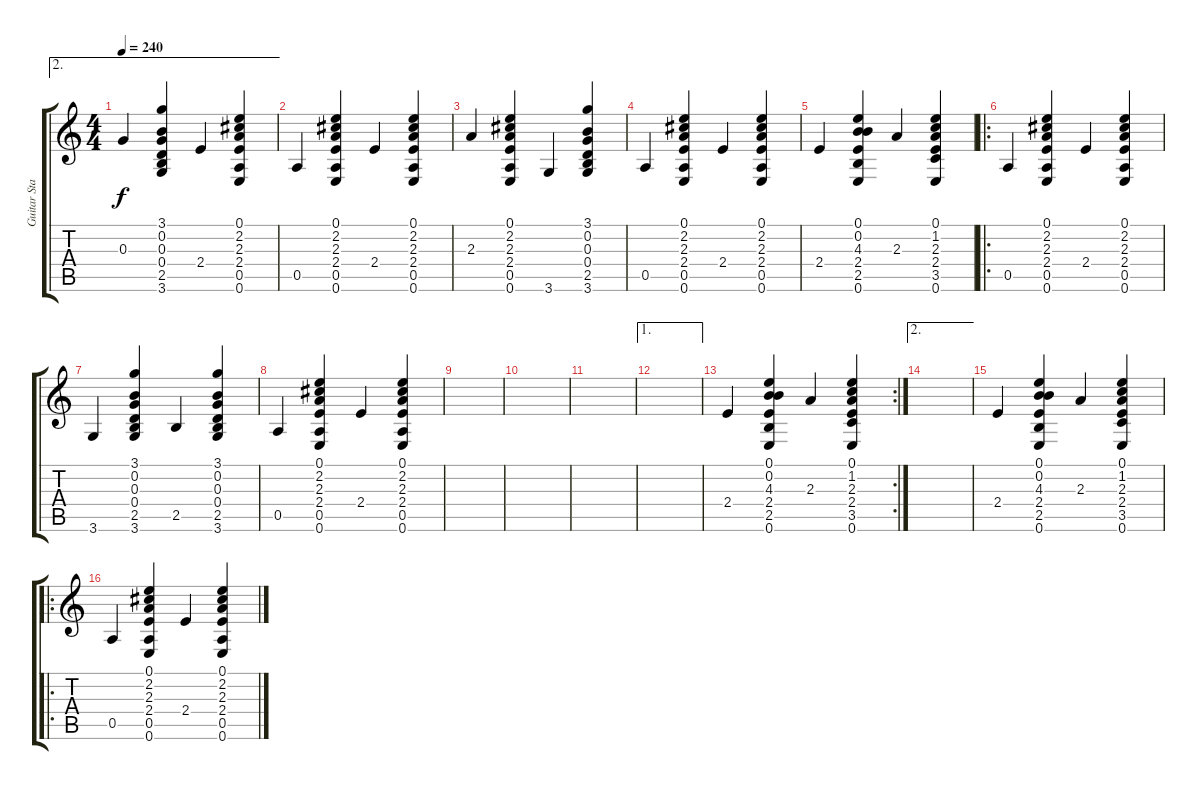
\track ("Guitar Standard" "Guitar Sta") {instrument acousticguitarsteel}
\staff {score tabs}
\tuning (E4 B3 G3 D3 A2 E2) {hide}
\ae 2
\ts (4 4)
\tempo 240
\clef g2
\ks c
0.3.4{dy f} (3.1 0.2 0.3 0.4 2.5 3.6).4 2.4.4 (0.1 2.2 2.3 2.4 0.5 0.6).4 |
0.5.4 (0.1 2.2 2.3 2.4 0.5 0.6).4 2.4.4 (0.1 2.2 2.3 2.4 0.5 0.6).4 |
2.3.4 (0.1 2.2 2.3 2.4 0.5 0.6).4 3.6.4 (3.1 0.2 0.3 0.4 2.5 3.6).4 |
0.5.4 (0.1 2.2 2.3 2.4 0.5 0.6).4 2.4.4 (0.1 2.2 2.3 2.4 0.5 0.6).4 |
2.4.4 (0.1 0.2 4.3 2.4 2.5 0.6).4 2.3.4 (0.1 1.2 2.3 2.4 3.5 0.6).4 |
\ro
0.5.4 (0.1 2.2 2.3 2.4 0.5 0.6).4 2.4.4 (0.1 2.2 2.3 2.4 0.5 0.6).4 |
3.6.4 (3.1 0.2 0.3 0.4 2.5 3.6).4 2.5.4 (3.1 0.2 0.3 0.4 2.5 3.6).4 |
0.5.4 (0.1 2.2 2.3 2.4 0.5 0.6).4 2.4.4 (0.1 2.2 2.3 2.4 0.5 0.6).4 |
|
|
|
\ae 1
|
\rc 2
2.4.4 (0.1 0.2 4.3 2.4 2.5 0.6).4 2.3.4 (0.1 1.2 2.3 2.4 3.5 0.6).4 |
\ae 2
|
2.4.4 (0.1 0.2 4.3 2.4 2.5 0.6).4 2.3.4 (0.1 1.2 2.3 2.4 3.5 0.6).4 |
\ro
0.5.4 (0.1 2.2 2.3 2.4 0.5 0.6).4 2.4.4 (0.1 2.2 2.3 2.4 0.5 0.6).4
